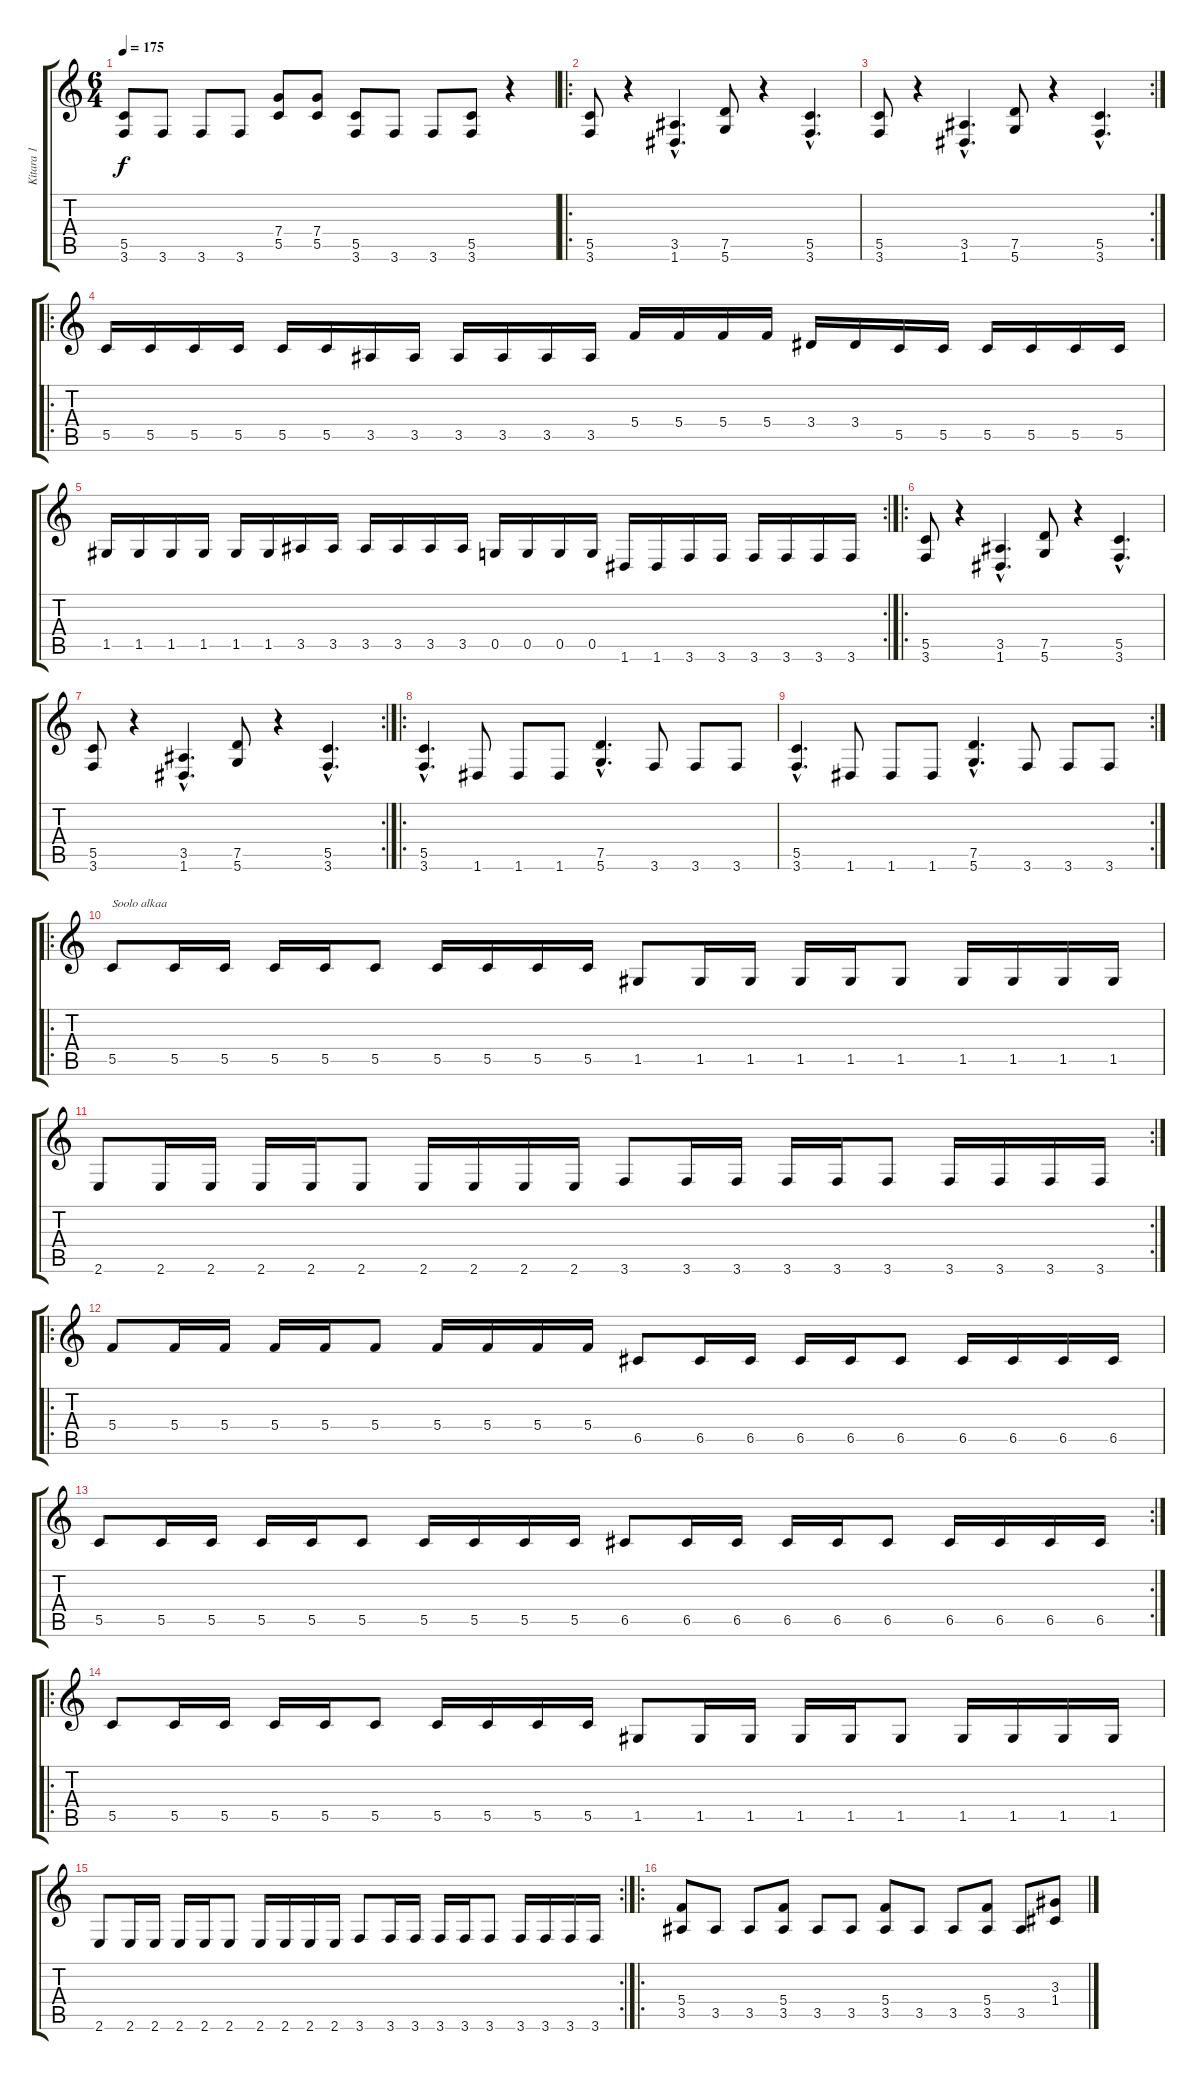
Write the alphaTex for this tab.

\track ("Kitara 1" "Kitara 1") {instrument distortionguitar}
\staff {score tabs}
\tuning (D4 A3 F3 C3 G2 D2) {hide}
\ts (6 4)
\tempo 175
\clef g2
\ks c
(5.5 3.6).8{dy f} 3.6.8 3.6.8 3.6.8 (7.4 5.5).8 (7.4 5.5).8 (5.5 3.6).8 3.6.8 3.6.8 (5.5 3.6).8 r.4 |
\ro
(5.5 3.6).8 r.4 (3.5{hac} 1.6{hac}).4{d} (7.5 5.6).8 r.4 (5.5{hac} 3.6{hac}).4{d} |
\rc 2
(5.5 3.6).8 r.4 (3.5{hac} 1.6{hac}).4{d} (7.5 5.6).8 r.4 (5.5{hac} 3.6{hac}).4{d} |
\ro
5.5.16 5.5.16 5.5.16 5.5.16 5.5.16 5.5.16 3.5.16 3.5.16 3.5.16 3.5.16 3.5.16 3.5.16 5.4.16 5.4.16 5.4.16 5.4.16 3.4.16 3.4.16 5.5.16 5.5.16 5.5.16 5.5.16 5.5.16 5.5.16 |
\rc 2
1.5.16 1.5.16 1.5.16 1.5.16 1.5.16 1.5.16 3.5.16 3.5.16 3.5.16 3.5.16 3.5.16 3.5.16 0.5.16 0.5.16 0.5.16 0.5.16 1.6.16 1.6.16 3.6.16 3.6.16 3.6.16 3.6.16 3.6.16 3.6.16 |
\ro
(5.5 3.6).8 r.4 (3.5{hac} 1.6{hac}).4{d} (7.5 5.6).8 r.4 (5.5{hac} 3.6{hac}).4{d} |
\rc 2
(5.5 3.6).8 r.4 (3.5{hac} 1.6{hac}).4{d} (7.5 5.6).8 r.4 (5.5{hac} 3.6{hac}).4{d} |
\ro
(5.5{hac} 3.6{hac}).4{d} 1.6.8 1.6.8 1.6.8 (7.5{hac} 5.6{hac}).4{d} 3.6.8 3.6.8 3.6.8 |
\rc 2
(5.5{hac} 3.6{hac}).4{d} 1.6.8 1.6.8 1.6.8 (7.5{hac} 5.6{hac}).4{d} 3.6.8 3.6.8 3.6.8 |
\ro
5.5.8{txt "Soolo alkaa"} 5.5.16 5.5.16 5.5.16 5.5.16 5.5.8 5.5.16 5.5.16 5.5.16 5.5.16 1.5.8 1.5.16 1.5.16 1.5.16 1.5.16 1.5.8 1.5.16 1.5.16 1.5.16 1.5.16 |
\rc 2
2.6.8 2.6.16 2.6.16 2.6.16 2.6.16 2.6.8 2.6.16 2.6.16 2.6.16 2.6.16 3.6.8 3.6.16 3.6.16 3.6.16 3.6.16 3.6.8 3.6.16 3.6.16 3.6.16 3.6.16 |
\ro
5.4.8 5.4.16 5.4.16 5.4.16 5.4.16 5.4.8 5.4.16 5.4.16 5.4.16 5.4.16 6.5.8 6.5.16 6.5.16 6.5.16 6.5.16 6.5.8 6.5.16 6.5.16 6.5.16 6.5.16 |
\rc 2
5.5.8 5.5.16 5.5.16 5.5.16 5.5.16 5.5.8 5.5.16 5.5.16 5.5.16 5.5.16 6.5.8 6.5.16 6.5.16 6.5.16 6.5.16 6.5.8 6.5.16 6.5.16 6.5.16 6.5.16 |
\ro
5.5.8 5.5.16 5.5.16 5.5.16 5.5.16 5.5.8 5.5.16 5.5.16 5.5.16 5.5.16 1.5.8 1.5.16 1.5.16 1.5.16 1.5.16 1.5.8 1.5.16 1.5.16 1.5.16 1.5.16 |
\rc 2
2.6.8 2.6.16 2.6.16 2.6.16 2.6.16 2.6.8 2.6.16 2.6.16 2.6.16 2.6.16 3.6.8 3.6.16 3.6.16 3.6.16 3.6.16 3.6.8 3.6.16 3.6.16 3.6.16 3.6.16 |
\ro
(5.4 3.5).8 3.5.8 3.5.8 (5.4 3.5).8 3.5.8 3.5.8 (5.4 3.5).8 3.5.8 3.5.8 (5.4 3.5).8 3.5.8 (3.3 1.4).8
